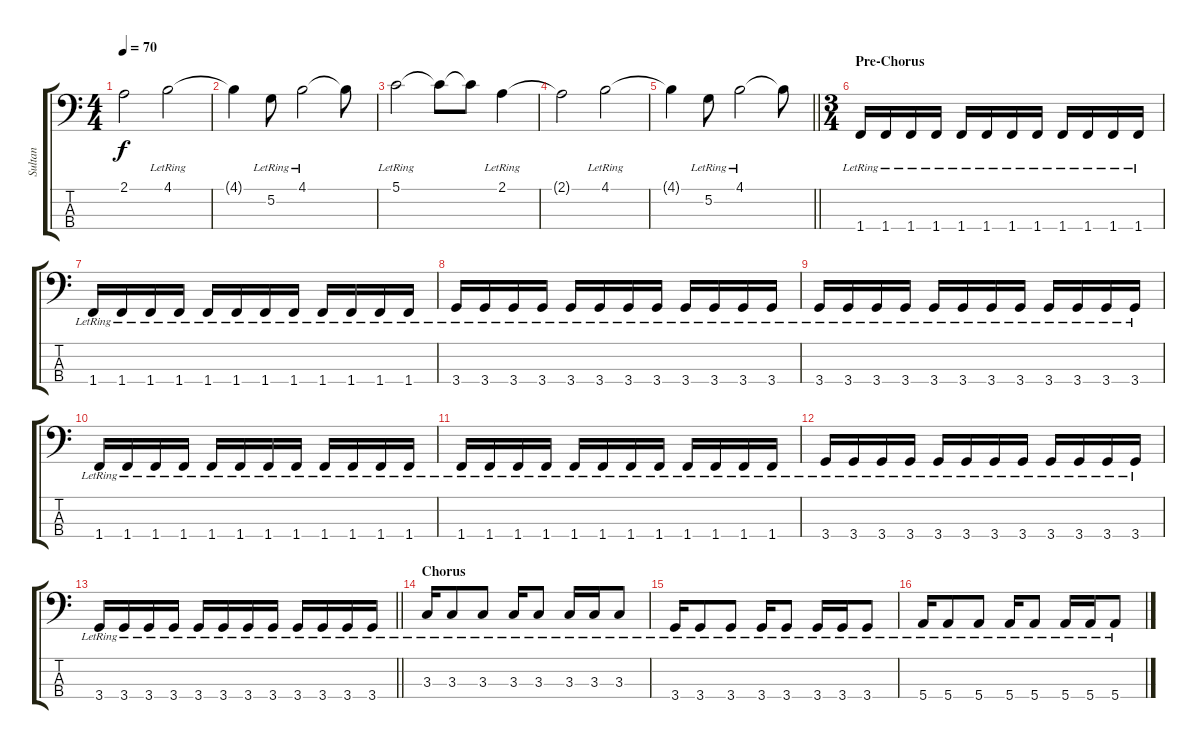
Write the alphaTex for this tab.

\track ("Sultan" "Sultan") {instrument electricbassfinger}
\staff {score tabs}
\tuning (G2 D2 A1 E1) {hide}
\ts (4 4)
\tempo 70
\clef f4
\ks c
2.1{t}.2{dy f} 4.1{lr}.2 |
4.1{t}.4 5.2{lr}.8 4.1{lr}.2 4.1{t}.8 |
5.1{lr}.2 5.1{t}.8 5.1{t}.8 2.1{lr}.4 |
2.1{t}.2 4.1{lr}.2 |
\barLineRight lightlight
4.1{t}.4 5.2{lr}.8 4.1{lr}.2 4.1{t}.8 |
\ts (3 4)
\section ("" "Pre-Chorus")
1.4{lr}.16 1.4{lr}.16 1.4{lr}.16 1.4{lr}.16 1.4{lr}.16 1.4{lr}.16 1.4{lr}.16 1.4{lr}.16 1.4{lr}.16 1.4{lr}.16 1.4{lr}.16 1.4{lr}.16 |
1.4{lr}.16 1.4{lr}.16 1.4{lr}.16 1.4{lr}.16 1.4{lr}.16 1.4{lr}.16 1.4{lr}.16 1.4{lr}.16 1.4{lr}.16 1.4{lr}.16 1.4{lr}.16 1.4{lr}.16 |
3.4{lr}.16 3.4{lr}.16 3.4{lr}.16 3.4{lr}.16 3.4{lr}.16 3.4{lr}.16 3.4{lr}.16 3.4{lr}.16 3.4{lr}.16 3.4{lr}.16 3.4{lr}.16 3.4{lr}.16 |
3.4{lr}.16 3.4{lr}.16 3.4{lr}.16 3.4{lr}.16 3.4{lr}.16 3.4{lr}.16 3.4{lr}.16 3.4{lr}.16 3.4{lr}.16 3.4{lr}.16 3.4{lr}.16 3.4{lr}.16 |
1.4{lr}.16 1.4{lr}.16 1.4{lr}.16 1.4{lr}.16 1.4{lr}.16 1.4{lr}.16 1.4{lr}.16 1.4{lr}.16 1.4{lr}.16 1.4{lr}.16 1.4{lr}.16 1.4{lr}.16 |
1.4{lr}.16 1.4{lr}.16 1.4{lr}.16 1.4{lr}.16 1.4{lr}.16 1.4{lr}.16 1.4{lr}.16 1.4{lr}.16 1.4{lr}.16 1.4{lr}.16 1.4{lr}.16 1.4{lr}.16 |
3.4{lr}.16 3.4{lr}.16 3.4{lr}.16 3.4{lr}.16 3.4{lr}.16 3.4{lr}.16 3.4{lr}.16 3.4{lr}.16 3.4{lr}.16 3.4{lr}.16 3.4{lr}.16 3.4{lr}.16 |
\barLineRight lightlight
3.4{lr}.16 3.4{lr}.16 3.4{lr}.16 3.4{lr}.16 3.4{lr}.16 3.4{lr}.16 3.4{lr}.16 3.4{lr}.16 3.4{lr}.16 3.4{lr}.16 3.4{lr}.16 3.4{lr}.16 |
\section ("" "Chorus")
3.3{lr}.16 3.3{lr}.8 3.3{lr}.8 3.3{lr}.16 3.3{lr}.8 3.3{lr}.16 3.3{lr}.16 3.3{lr}.8 |
3.4{lr}.16 3.4{lr}.8 3.4{lr}.8 3.4{lr}.16 3.4{lr}.8 3.4{lr}.16 3.4{lr}.16 3.4{lr}.8 |
5.4{lr}.16 5.4{lr}.8 5.4{lr}.8 5.4{lr}.16 5.4{lr}.8 5.4{lr}.16 5.4{lr}.16 5.4{lr}.8
